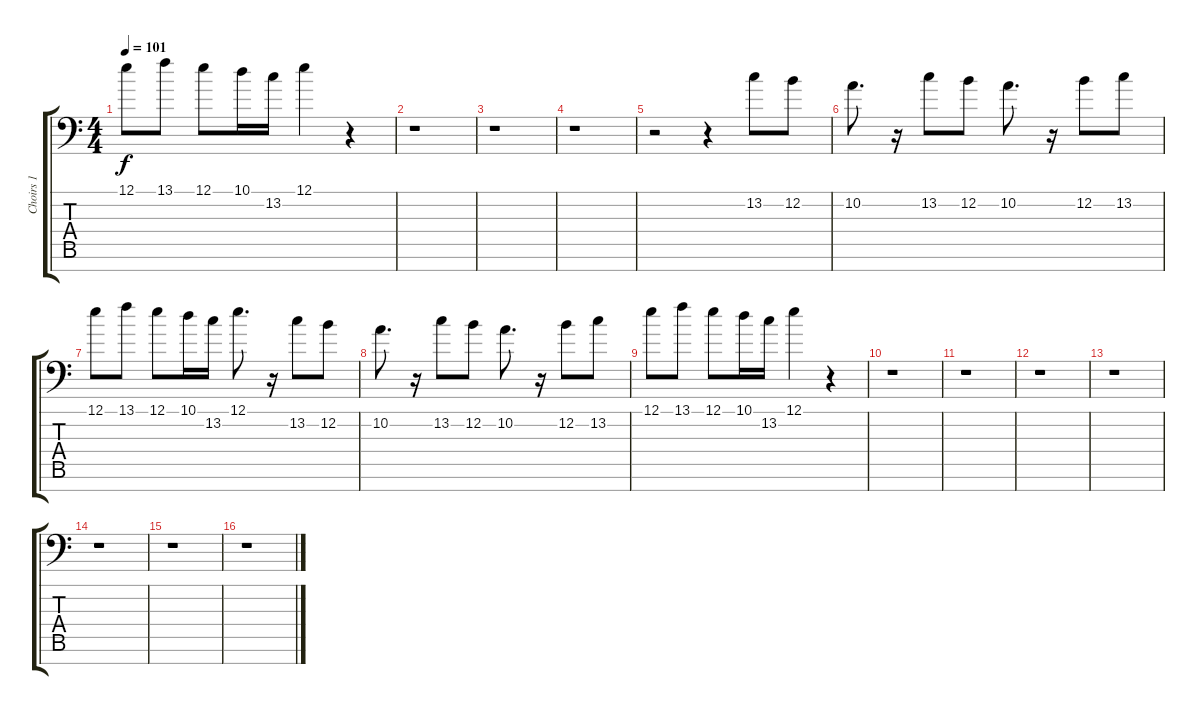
\track ("Choirs 1" "Choirs 1") {instrument choiraahs}
\staff {score tabs}
\tuning (E4 B3 G3 D3 A2 E2 C-1) {hide}
\ts (4 4)
\tempo 101
\clef f4
\ks c
12.1.8{dy f} 13.1.8 12.1.8 10.1.16 13.2.16 12.1.4 r.4 |
r.1 |
r.1 |
r.1 |
r.2 r.4 13.2.8{volume 12 balance 8 instrument sopranosax} 12.2.8 |
10.2.8{d} r.16 13.2.8 12.2.8 10.2.8{d} r.16 12.2.8 13.2.8 |
12.1.8 13.1.8 12.1.8 10.1.16 13.2.16 12.1.8{d} r.16 13.2.8 12.2.8 |
10.2.8{d} r.16 13.2.8 12.2.8 10.2.8{d} r.16 12.2.8 13.2.8 |
12.1.8 13.1.8 12.1.8 10.1.16 13.2.16 12.1.4 r.4 |
r.1 |
r.1 |
r.1 |
r.1 |
r.1 |
r.1 |
r.1
